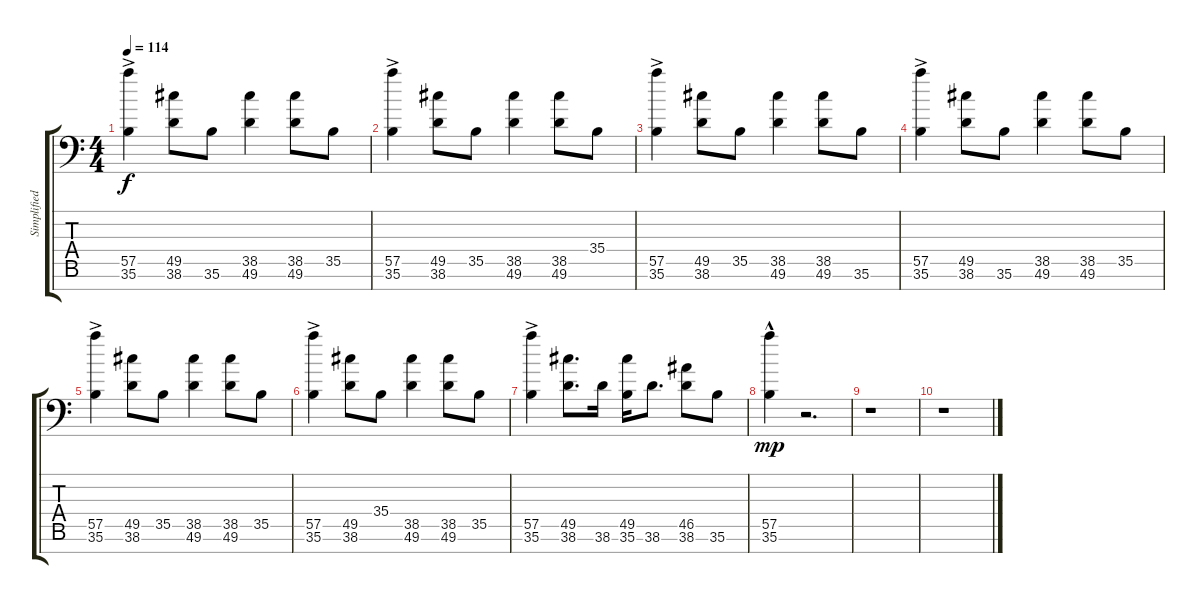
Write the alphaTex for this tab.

\track ("Simplified Drums" "Simplified") {instrument acousticgrandpiano}
\staff {score tabs}
\tuning (C-1 C-1 C-1 C-1 C-1 C-1 C-1) {hide}
\ts (4 4)
\tempo 114
\clef f4
\ks c
(57.5{ac} 35.6).4{dy f} (49.5 38.6).8 35.6.8 (38.5 49.6).4 (38.5 49.6).8 35.5.8 |
(57.5{ac} 35.6).4 (49.5 38.6).8 35.5.8 (38.5 49.6).4 (38.5 49.6).8 35.4.8 |
(57.5{ac} 35.6).4 (49.5 38.6).8 35.5.8 (38.5 49.6).4 (38.5 49.6).8 35.6.8 |
(57.5{ac} 35.6).4 (49.5 38.6).8 35.6.8 (38.5 49.6).4 (38.5 49.6).8 35.5.8 |
(57.5{ac} 35.6).4 (49.5 38.6).8 35.5.8 (38.5 49.6).4 (38.5 49.6).8 35.5.8 |
(57.5{ac} 35.6).4 (49.5 38.6).8 35.4.8 (38.5 49.6).4 (38.5 49.6).8 35.5.8 |
(57.5{ac} 35.6).4 (49.5 38.6).8{d} 38.6.16 (49.5 35.6).16 38.6.8{d} (46.5 38.6).8 35.6.8 |
(57.5{hac} 35.6{hac}).4{dy mp} r.2{d} |
r.1 |
r.1
